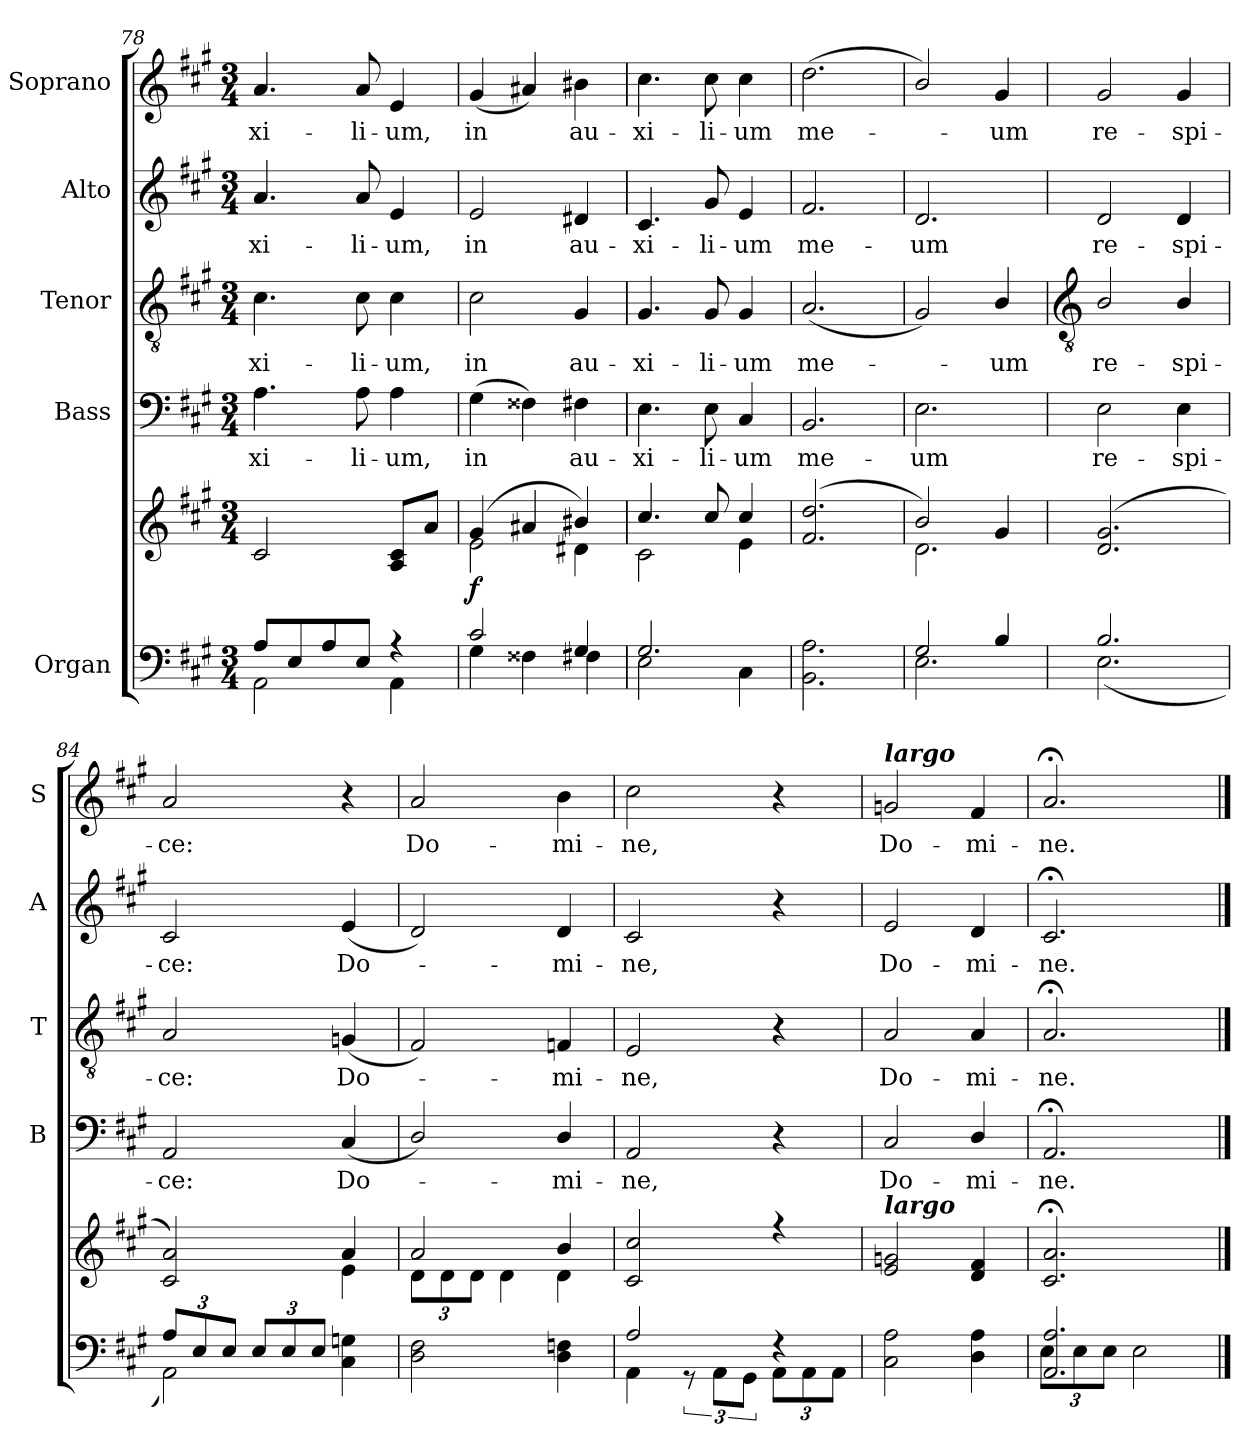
**kern	**kern	**dynam	**kern	**text	**kern	**text	**kern	**text	**kern	**text
*part5	*part5	*part5	*part4	*part4	*part3	*part3	*part2	*part2	*part1	*part1
*staff6	*staff5	*staff5/6	*staff4	*staff4	*staff3	*staff3	*staff2	*staff2	*staff1	*staff1
*I"Organ	*	*	*I"Bass	*	*I"Tenor	*	*I"Alto	*	*I"Soprano	*
*	*	*	*I'B	*	*I'T	*	*I'A	*	*I'S	*
*clefF4	*clefG2	*	*clefF4	*	*clefGv2	*	*clefG2	*	*clefG2	*
*k[f#c#g#]	*k[f#c#g#]	*	*k[f#c#g#]	*	*k[f#c#g#]	*	*k[f#c#g#]	*	*k[f#c#g#]	*
*A:	*A:	*	*A:	*	*A:	*	*A:	*	*A:	*
*M3/4	*M3/4	*	*M3/4	*	*M3/4	*	*M3/4	*	*M3/4	*
=78	=78	=78	=78	=78	=78	=78	=78	=78	=78	=78
*^	*^	*	*	*	*	*	*	*	*	*
!	!	!	!LO:N:vis=1	!	!	!LO:LY:b	!	!LO:LY:b	!	!LO:LY:b	!	!LO:LY:b
8A/L	2AA\	2c#/	2.ryy	.	4.A	-xi-	4.c#	-xi-	4.a	-xi-	4.a	-xi-
8E/	.	.	.	.	.	.	.	.	.	.	.	.
8A/	.	.	.	.	.	.	.	.	.	.	.	.
!	!	!	!	!	!	!LO:LY:b	!	!LO:LY:b	!	!LO:LY:b	!	!LO:LY:b
8E/J	.	.	.	.	8A	-li-	8c#	-li-	8a	-li-	8a	-li-
!	!	!	!	!	!	!LO:LY:b	!	!LO:LY:b	!	!LO:LY:b	!	!LO:LY:b
4r	4AA\	8A/ 8c#/L	.	.	4A	-um,	4c#	-um,	4e	-um,	4e	-um,
.	.	8a/J	.	.	.	.	.	.	.	.	.	.
=79	=79	=79	=79	=79	=79	=79	=79	=79	=79	=79	=79	=79
!	!	!	!	!LO:DY:b	!	!LO:LY:b	!	!LO:LY:b	!	!LO:LY:b	!	!LO:LY:b
2c#/	4G#\	(>4g#/	2e\	f	(>4G#	in	2c#	in	2e	in	(<4g#	in
.	4F##X\	4a#X/	.	.	4F##X)	.	.	.	.	.	4a#X)	.
!	!	!	!	!	!	!LO:LY:b	!	!LO:LY:b	!	!LO:LY:b	!	!LO:LY:b
4G#/	4F#X\	4b#X/)	4d#X\	.	4F#X	au-	4G#	au-	4d#X	au-	4b#X	au-
=80	=80	=80	=80	=80	=80	=80	=80	=80	=80	=80	=80	=80
!	!	!	!	!	!	!LO:LY:b	!	!LO:LY:b	!	!LO:LY:b	!	!LO:LY:b
2.G#/	2E\	4.cc#/	2c#\	.	4.E	-xi-	4.G#	-xi-	4.c#	-xi-	4.cc#	-xi-
!	!	!	!	!	!	!LO:LY:b	!	!LO:LY:b	!	!LO:LY:b	!	!LO:LY:b
.	.	8cc#/	.	.	8E	-li-	8G#	-li-	8g#	-li-	8cc#	-li-
!	!	!	!	!	!	!LO:LY:b	!	!LO:LY:b	!	!LO:LY:b	!	!LO:LY:b
.	4C#\	4cc#/	4e\	.	4C#	-um	4G#	-um	4e	-um	4cc#	-um
=81	=81	=81	=81	=81	=81	=81	=81	=81	=81	=81	=81	=81
!LO:N:vis=1	!	!	!LO:N:vis=1	!	!	!LO:LY:b	!	!LO:LY:b	!	!LO:LY:b	!	!LO:LY:b
2.ryy	2.BB\ 2.A\	(>2.f#/ 2.dd/	2.ryy	.	2.BB	me-	(<2.A	me-	2.f#	me-	(<2.dd	me-
=82	=82	=82	=82	=82	=82	=82	=82	=82	=82	=82	=82	=82
!	!	!	!	!	!	!LO:LY:b	!	!	!	!LO:LY:b	!	!
2G#/	2.E\	2b/)	2.d\	.	2.E	-um	2G#)	.	2.d	-um	2b/)	.
!	!	!	!	!	!	!	!	!LO:LY:b	!	!	!	!LO:LY:b
4B/	.	4g#/	.	.	.	.	4B/	um	.	.	4g#	um
!!LO:LB:g=z
=83	=83	=83	=83	=83	=83	=83	=83	=83	=83	=83	=83	=83
*	*	*	*	*	*	*	*clefGv2	*	*	*	*	*
!	!	!	!LO:N:vis=1	!	!	!LO:LY:b	!	!LO:LY:b	!	!LO:LY:b	!	!LO:LY:b
2.B/	(>2.E\	(>2.d/ 2.g#/	2.ryy	.	2E	re-	2B/	re-	2d	re-	2g#	re-
!	!	!	!	!	!	!LO:LY:b	!	!LO:LY:b	!	!LO:LY:b	!	!LO:LY:b
.	.	.	.	.	4E	-spi-	4B/	-spi-	4d	-spi-	4g#	-spi-
=84	=84	=84	=84	=84	=84	=84	=84	=84	=84	=84	=84	=84
!	!	!	!	!	!	!LO:LY:b	!	!LO:LY:b	!	!LO:LY:b	!	!LO:LY:b
12A/L	2AA\)	2c#/ 2a/)	2ryy	.	2AA	-ce:	2A	-ce:	2c#	-ce:	2a	-ce:
12E/	.	.	.	.	.	.	.	.	.	.	.	.
12E/J	.	.	.	.	.	.	.	.	.	.	.	.
12E/L	.	.	.	.	.	.	.	.	.	.	.	.
12E/	.	.	.	.	.	.	.	.	.	.	.	.
12E/J	.	.	.	.	.	.	.	.	.	.	.	.
!	!	!	!	!	!	!LO:LY:b	!	!LO:LY:b	!	!LO:LY:b	!	!
4C#\ 4Gn\	4ryy	4a/	4e\	.	(<4C#	Do-	(<4Gn	Do-	(<4e	Do-	4r	.
=85	=85	=85	=85	=85	=85	=85	=85	=85	=85	=85	=85	=85
!	!LO:N:vis=1	!	!	!	!	!	!	!	!	!	!	!LO:LY:b
2D\ 2F#\	2.ryy	2a/	(12d\L	.	2D/)	.	2F#)	.	2d)	.	2a	Do-
.	.	.	12d\	.	.	.	.	.	.	.	.	.
.	.	.	12d\J	.	.	.	.	.	.	.	.	.
.	.	.	4d\	.	.	.	.	.	.	.	.	.
!	!	!	!	!	!	!LO:LY:b	!	!LO:LY:b	!	!LO:LY:b	!	!LO:LY:b
4D\ 4Fn\	.	4b/	4d\	.	4D/	mi-	4Fn	mi-	4d	mi-	4b	-mi-
=86	=86	=86	=86	=86	=86	=86	=86	=86	=86	=86	=86	=86
!	!	!	!LO:N:vis=1	!	!	!LO:LY:b	!	!LO:LY:b	!	!LO:LY:b	!	!LO:LY:b
2A/	4AA\	2c#/ 2cc#/	2.ryy	.	2AA	-ne,	2E	-ne,	2c#	-ne,	2cc#	-ne,
.	12r	.	.	.	.	.	.	.	.	.	.	.
.	12AA\L	.	.	.	.	.	.	.	.	.	.	.
.	12GG#\J	.	.	.	.	.	.	.	.	.	.	.
4r	12AA\L	4r	.	.	4r	.	4r	.	4r	.	4r	.
.	12AA\	.	.	.	.	.	.	.	.	.	.	.
.	12AA\J	.	.	.	.	.	.	.	.	.	.	.
=87	=87	=87	=87	=87	=87	=87	=87	=87	=87	=87	=87	=87
!	!	!	!	!	!	!	!	!	!	!	!LO:TX:a:Bi:t=largo	!
!	!	!LO:TX:a:Bi:t=largo	!	!	!	!	!	!	!	!	!	!
!	!LO:N:vis=1	!	!LO:N:vis=1	!	!	!LO:LY:b	!	!LO:LY:b	!	!LO:LY:b	!	!LO:LY:b
2C#\ 2A\	2.ryy	2e/ 2gn/	2.ryy	.	2C#	Do-	2A	Do-	2e	Do-	2gn	Do-
!	!	!	!	!	!	!LO:LY:b	!	!LO:LY:b	!	!LO:LY:b	!	!LO:LY:b
4D\ 4A\	.	4d/ 4f#/	.	.	4D/	-mi-	4A	-mi-	4d	-mi-	4f#	-mi-
=88	=88	=88	=88	=88	=88	=88	=88	=88	=88	=88	=88	=88
!	!	!	!LO:N:vis=1	!	!	!LO:LY:b	!	!LO:LY:b	!	!LO:LY:b	!	!LO:LY:b
2.AA/ 2.A/	12E\L	2.c#/;< 2.a/;<	2.ryy	.	2.AA;<	-ne.	2.A;<	-ne.	2.c#;<	-ne.	2.a;<	-ne.
.	12E\	.	.	.	.	.	.	.	.	.	.	.
.	12E\J	.	.	.	.	.	.	.	.	.	.	.
.	2E\	.	.	.	.	.	.	.	.	.	.	.
*v	*v	*	*	*	*	*	*	*	*	*	*	*
*	*v	*v	*	*	*	*	*	*	*	*	*
==	==	==	==	==	==	==	==	==	==	==
*-	*-	*-	*-	*-	*-	*-	*-	*-	*-	*-
